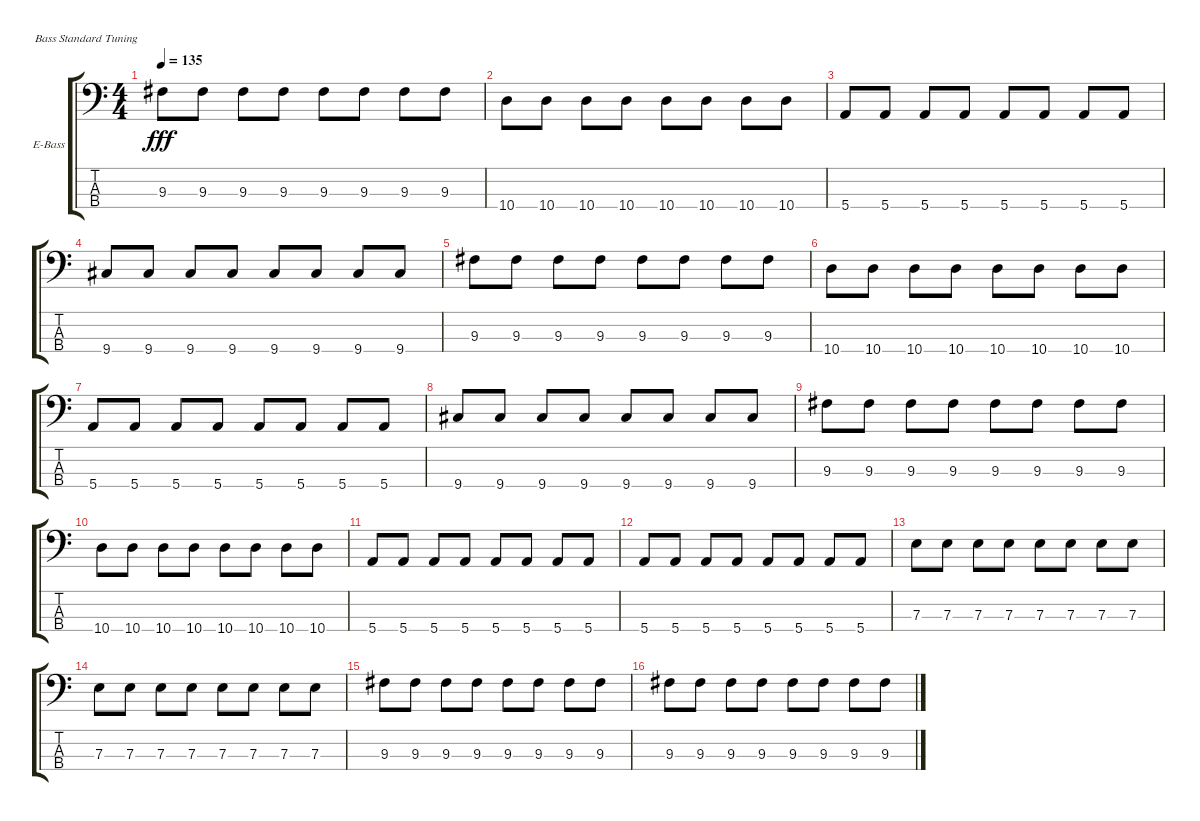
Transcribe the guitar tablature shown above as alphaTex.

\defaultSystemsLayout 4
\bracketExtendMode groupsimilarinstruments
\firstSystemTrackNameOrientation horizontal
\otherSystemsTrackNameOrientation horizontal
\track ("Electric Bass" "E-Bass") {instrument electricbassfinger}
\staff {score tabs}
\tuning (G2 D2 A1 E1)
\ts (4 4)
\tempo 135
\clef f4
\ks c
9.3.8{dy fff} 9.3.8 9.3.8 9.3.8 9.3.8 9.3.8 9.3.8 9.3.8 |
10.4.8 10.4.8 10.4.8 10.4.8 10.4.8 10.4.8 10.4.8 10.4.8 |
5.4.8 5.4.8 5.4.8 5.4.8 5.4.8 5.4.8 5.4.8 5.4.8 |
9.4.8 9.4.8 9.4.8 9.4.8 9.4.8 9.4.8 9.4.8 9.4.8 |
9.3.8 9.3.8 9.3.8 9.3.8 9.3.8 9.3.8 9.3.8 9.3.8 |
10.4.8 10.4.8 10.4.8 10.4.8 10.4.8 10.4.8 10.4.8 10.4.8 |
5.4.8 5.4.8 5.4.8 5.4.8 5.4.8 5.4.8 5.4.8 5.4.8 |
9.4.8 9.4.8 9.4.8 9.4.8 9.4.8 9.4.8 9.4.8 9.4.8 |
9.3.8 9.3.8 9.3.8 9.3.8 9.3.8 9.3.8 9.3.8 9.3.8 |
10.4.8 10.4.8 10.4.8 10.4.8 10.4.8 10.4.8 10.4.8 10.4.8 |
5.4.8 5.4.8 5.4.8 5.4.8 5.4.8 5.4.8 5.4.8 5.4.8 |
5.4.8 5.4.8 5.4.8 5.4.8 5.4.8 5.4.8 5.4.8 5.4.8 |
7.3.8 7.3.8 7.3.8 7.3.8 7.3.8 7.3.8 7.3.8 7.3.8 |
7.3.8 7.3.8 7.3.8 7.3.8 7.3.8 7.3.8 7.3.8 7.3.8 |
9.3.8 9.3.8 9.3.8 9.3.8 9.3.8 9.3.8 9.3.8 9.3.8 |
9.3.8 9.3.8 9.3.8 9.3.8 9.3.8 9.3.8 9.3.8 9.3.8
